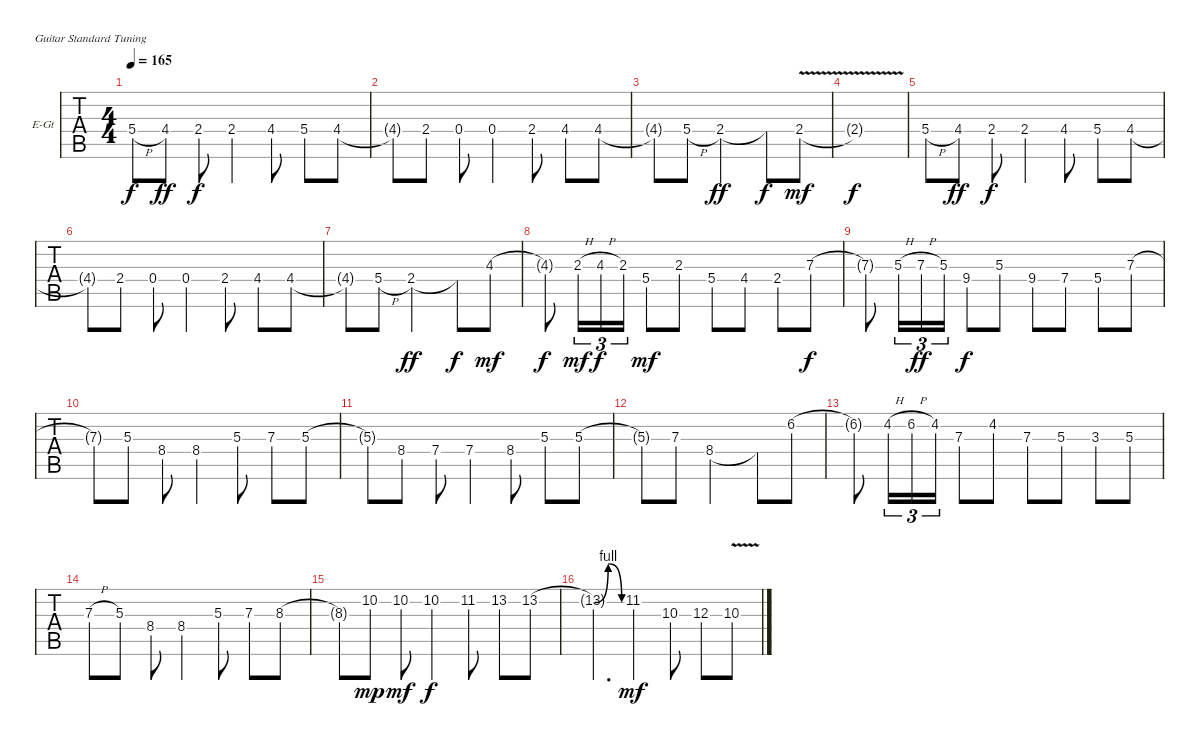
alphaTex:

\bracketExtendMode groupsimilarinstruments
\firstSystemTrackNameOrientation horizontal
\otherSystemsTrackNameOrientation horizontal
\track ("Guitar 2 (Lead)" "E-Gt") {instrument distortionguitar}
\staff {tabs}
\tuning (E4 B3 G3 D3 A2 E2)
\ts (4 4)
\tempo 165
\clef g2
\ks c
5.4{h}.8{dy f} 4.4.8{dy ff} 2.4.8{dy f} 2.4.4 4.4.8 5.4.8 4.4.8 |
4.4{t}.8 2.4.8 0.4.8 0.4.4 2.4.8 4.4.8 4.4.8 |
4.4{t}.8 5.4{h}.8 2.4.2{dy ff} 2.4{t}.8{dy f} 2.4{v}.8{dy mf} |
2.4{v t}.1{dy f} |
5.4{h}.8 4.4.8{dy ff} 2.4.8{dy f} 2.4.4 4.4.8 5.4.8 4.4.8 |
4.4{t}.8 2.4.8 0.4.8 0.4.4 2.4.8 4.4.8 4.4.8 |
4.4{t}.8 5.4{h}.8 2.4.2{dy ff} 2.4{t}.8{dy f} 4.3.8{dy mf} |
4.3{t}.8{dy f} 2.3{h}.16{tu (3 2) dy mf} 4.3{h}.16{tu (3 2) dy f} 2.3.16{tu (3 2)} 5.4.8{dy mf} 2.3.8 5.4.8 4.4.8 2.4.8 7.3.8{dy f} |
7.3{t}.8 5.3{h}.16{tu (3 2)} 7.3{h}.16{tu (3 2) dy ff} 5.3.16{tu (3 2)} 9.4.8{dy f} 5.3.8 9.4.8 7.4.8 5.4.8 7.3.8 |
7.3{t}.8 5.3.8 8.4.8 8.4.4 5.3.8 7.3.8 5.3.8 |
5.3{t}.8 8.4.8 7.4.8 7.4.4 8.4.8 5.3.8 5.3.8 |
5.3{t}.8 7.3.8 8.4.2 8.4{t}.8 6.2.8 |
6.2{t}.8 4.2{h}.16{tu (3 2)} 6.2{h}.16{tu (3 2)} 4.2.16{tu (3 2)} 7.3.8 4.2.8 7.3.8 5.3.8 3.3.8 5.3.8 |
7.3{h}.8 5.3.8 8.4.8 8.4.4 5.3.8 7.3.8 8.3.8 |
8.3{t}.8 10.2.8{dy mp} 10.2.8{dy mf} 10.2.4{dy f} 11.2.8 13.2.8 13.2{be (hold 0 0 60 0)}.8 |
13.2{be (bendrelease 0 0 30 4 30 4 60 0) t}.4{d} 11.2.4{dy mf} 10.3.8 12.3.8 10.3{v}.8
